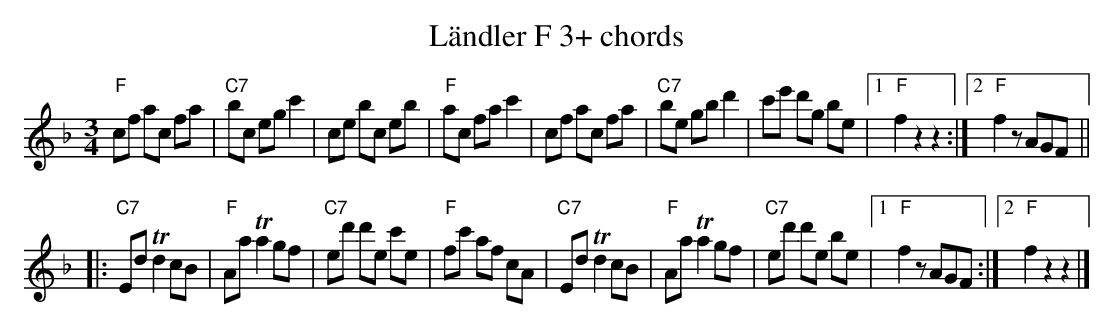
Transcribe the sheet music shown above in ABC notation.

X:1
T:Ländler F 3+ chords
M:3/4
L:1/8
K:Fmaj%%MIDI gchordon
"F"cf ac fa | "C7"bc eg c'2 | ce bc eb | "F"ac fa c'2 |\
cf ac fa | "C7"be gb d'2 | c'e' d'g be |1 "F"f2z2z2 :|2 "F"f2 zAGF ||
|: "C7"Ed Td2 cB | "F"Aa Ta2 gf | "C7"ed' d'e c'e | "F"fc' af cA |\
"C7"Ed Td2 cB | "F"Aa Ta2 gf | "C7"ed' d'e be |1 "F"f2 zAGF :|2 "F"f2z2z2 |]
